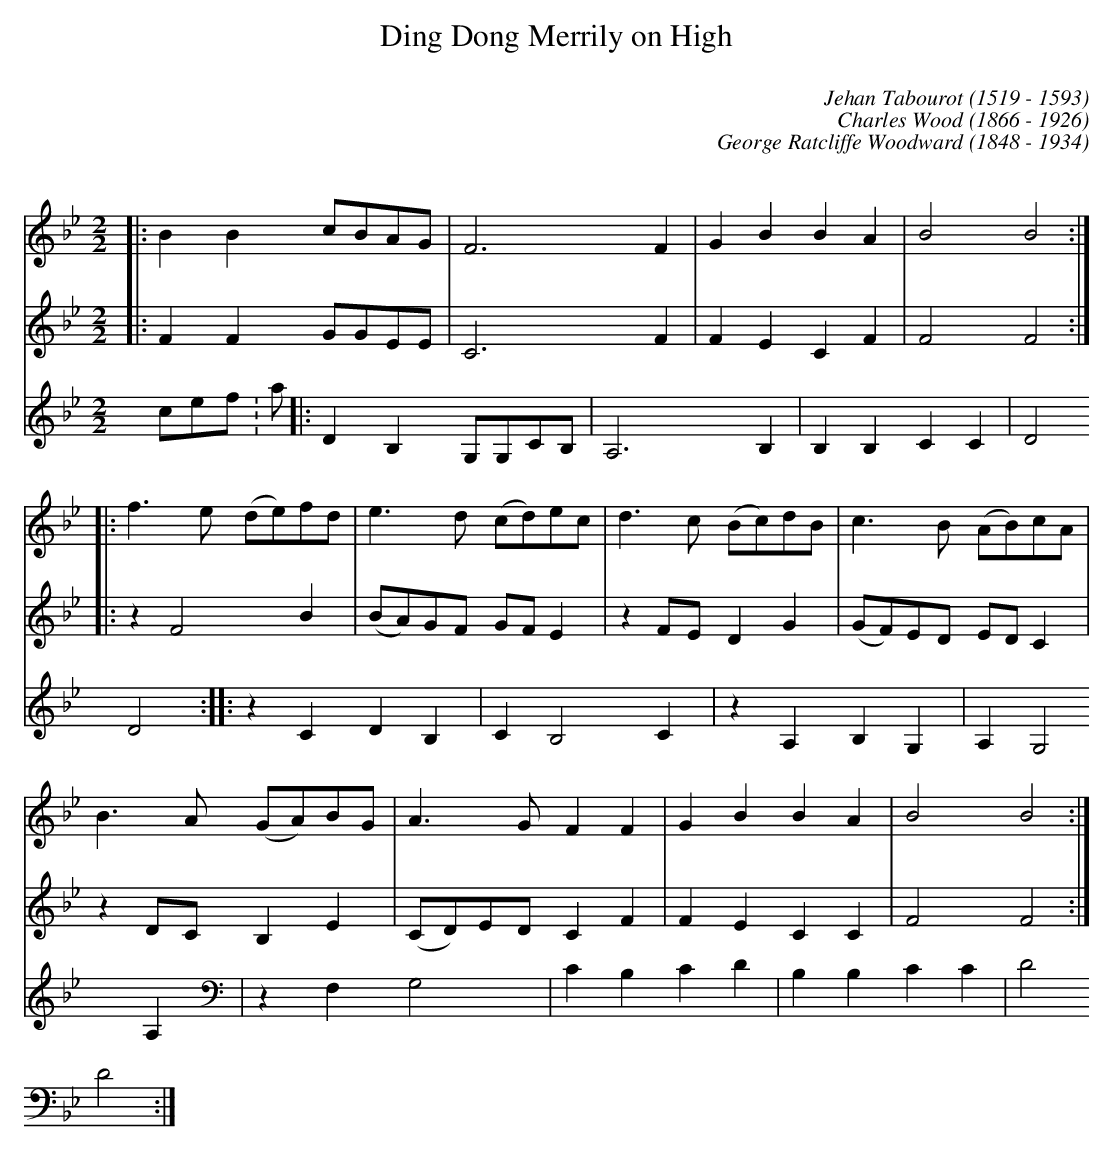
X:1
C:
T:Ding Dong Merrily on High
C:Jehan Tabourot (1519 - 1593)
C:Charles Wood (1866 - 1926)
C:George Ratcliffe Woodward (1848 - 1934)
C:
M:2/2
L:1/8
K:Bbmaj
V:1
|: B2B2 cBAG | F6F2 | G2B2 B2A2 | B4 B4 :|
|: f2>e2 (de)fd | e2>d2 (cd)ec | d2>c2 (Bc)dB | c2>B2 (AB)cA |
B2>A2 (GA)BG | A2>G2 F2F2 | G2B2 B2A2 | B4 B4 :|
V:2
|: F2F2 GGEE | C6F2 | F2E2 C2F2 | F4F4 :|
|: z2F4B2 | (BA)GF GFE2 | z2FE D2G2 | (GF)ED EDC2 |
z2DC B,2E2 | (CD)ED C2F2 | F2E2 C2C2 | F4 F4 :|
V:3
clef: alto
|: D2B,2 G,G,CB, | A,6B,2  | B,2B,2 C2C2 | D4D4 :|
|: z2C2 D2B,2 | C2B,4C2 | z2A,2 B,2G,2 | A,2G,4A,2 |
z2F,2 G,4 | C2B,2 C2D2 | B,2B,2 C2C2 | D4 D4 :|
